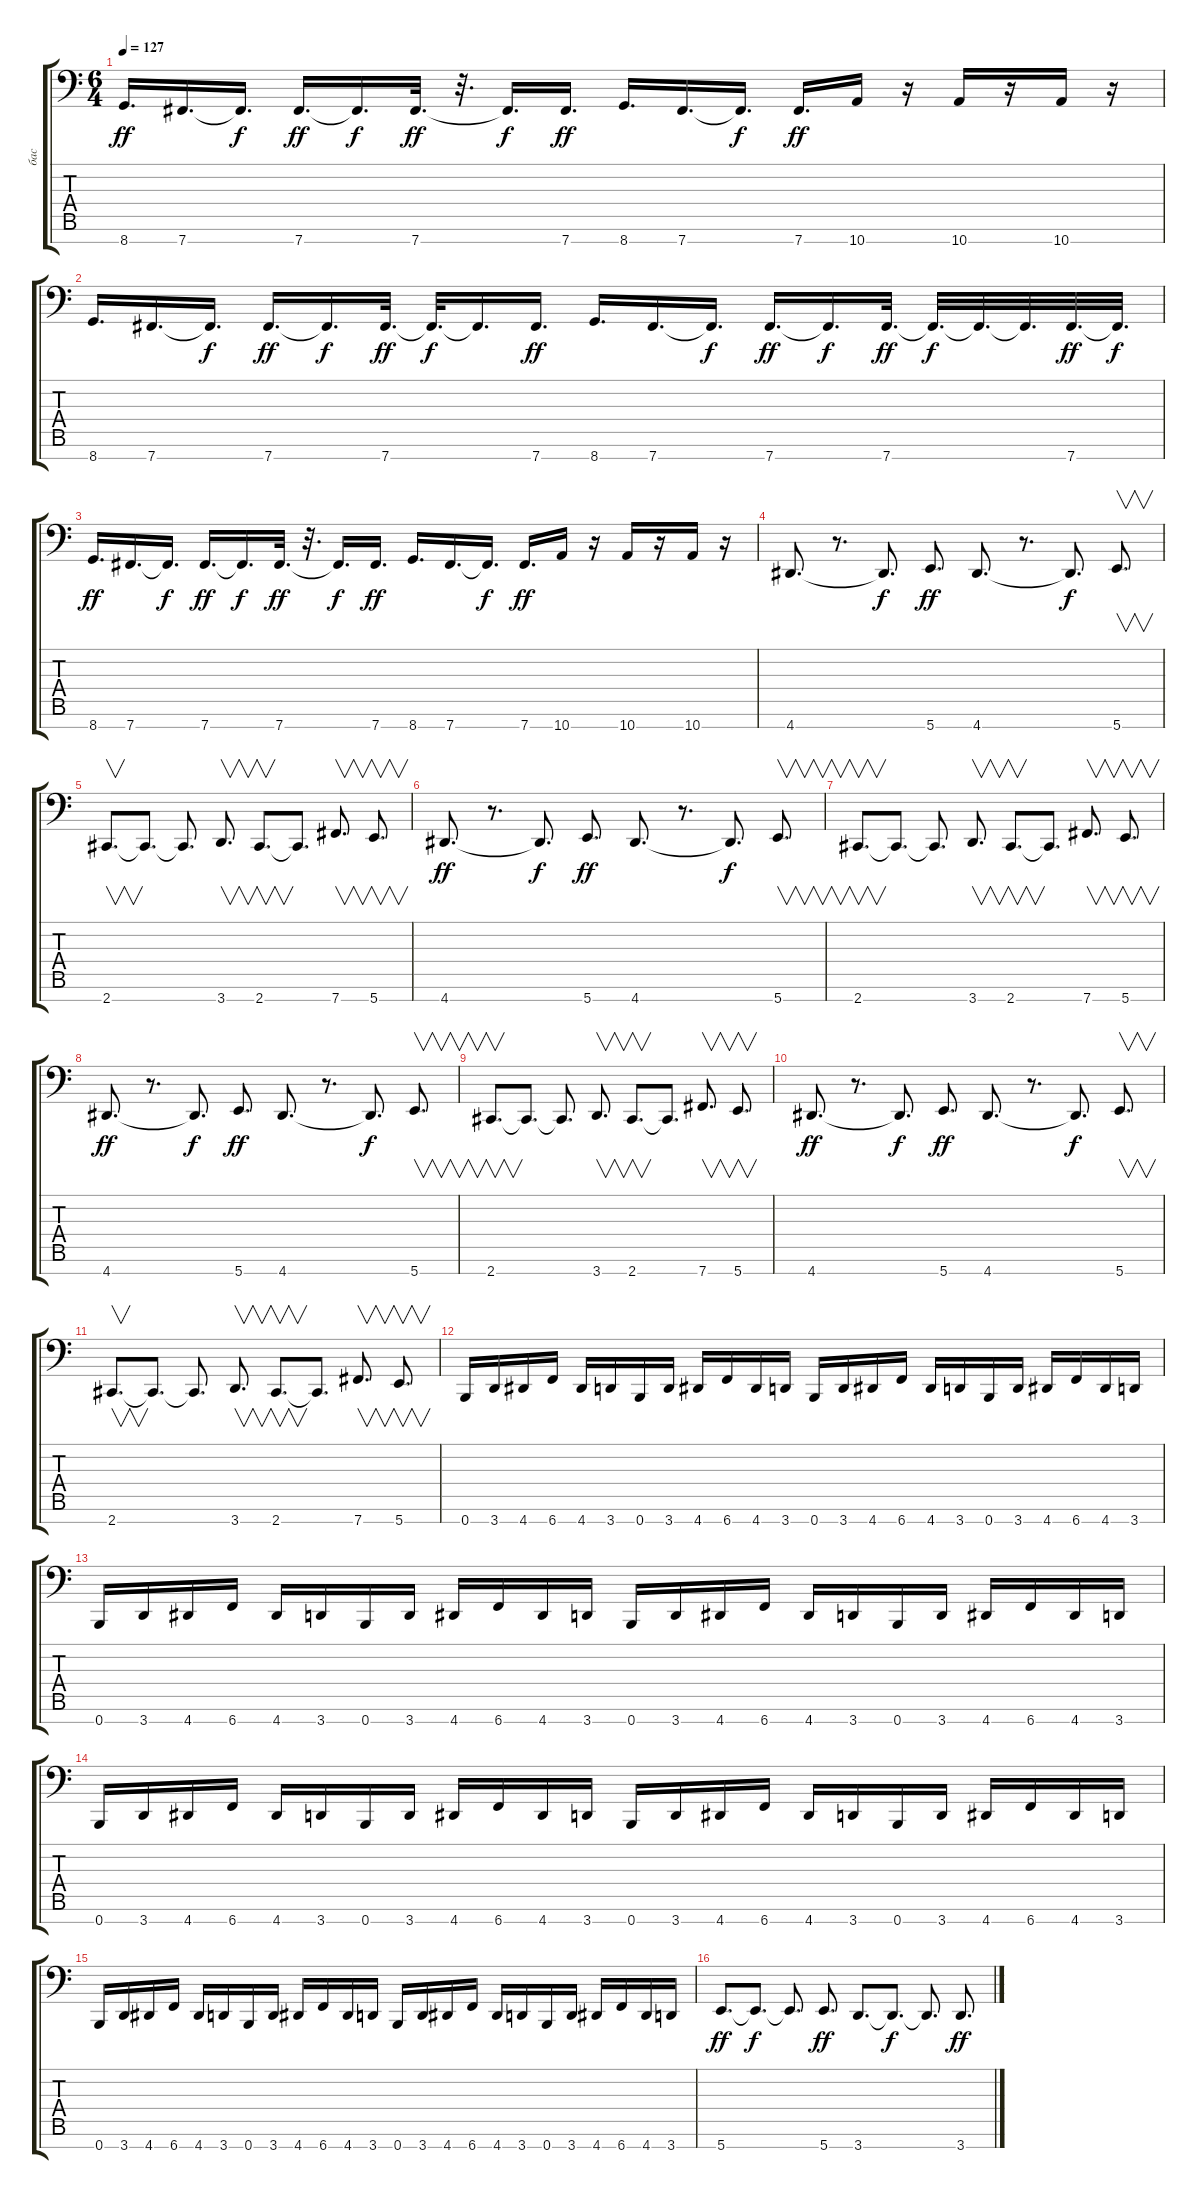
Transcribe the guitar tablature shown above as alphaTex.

\track ("бас" "бас") {instrument electricbassfinger}
\staff {score tabs}
\tuning (E3 B2 G2 D2 A1 E1 B0) {hide}
\ts (6 4)
\tempo 127
\clef f4
\ks c
8.7.16{d dy ff} 7.7.16{d} 7.7{t}.16{d dy f} 7.7.16{d dy ff} 7.7{t}.16{d dy f} 7.7.32{d dy ff} r.32{d} 7.7{t}.16{d dy f} 7.7.16{d dy ff} 8.7.16{d} 7.7.16{d} 7.7{t}.16{d dy f} 7.7.16{d dy ff} 10.7.16 r.16 10.7.16 r.16 10.7.16 r.16 |
8.7.16{d} 7.7.16{d} 7.7{t}.16{d dy f} 7.7.16{d dy ff} 7.7{t}.16{d dy f} 7.7.32{d dy ff} 7.7{t}.32{d dy f} 7.7{t}.16{d} 7.7.16{d dy ff} 8.7.16{d} 7.7.16{d} 7.7{t}.16{d dy f} 7.7.16{d dy ff} 7.7{t}.16{d dy f} 7.7.32{d dy ff} 7.7{t}.32{d dy f} 7.7{t}.32{d} 7.7{t}.32{d} 7.7.32{d dy ff} 7.7{t}.32{d dy f} |
8.7.16{d dy ff} 7.7.16{d} 7.7{t}.16{d dy f} 7.7.16{d dy ff} 7.7{t}.16{d dy f} 7.7.32{d dy ff} r.32{d} 7.7{t}.16{d dy f} 7.7.16{d dy ff} 8.7.16{d} 7.7.16{d} 7.7{t}.16{d dy f} 7.7.16{d dy ff} 10.7.16 r.16 10.7.16 r.16 10.7.16 r.16 |
4.7.8{d} r.8{d} 4.7{t}.8{d dy f} 5.7.8{d dy ff} 4.7.8{d} r.8{d} 4.7{t}.8{d dy f} 5.7.8{v d} |
2.7.8{v d} 2.7{t}.8{d} 2.7{t}.8{d} 3.7.8{v d} 2.7.8{v d} 2.7{t}.8{d} 7.7.8{v d} 5.7.8{v d} |
4.7.8{d dy ff} r.8{d} 4.7{t}.8{d dy f} 5.7.8{d dy ff} 4.7.8{d} r.8{d} 4.7{t}.8{d dy f} 5.7.8{v d} |
2.7.8{v d} 2.7{t}.8{d} 2.7{t}.8{d} 3.7.8{v d} 2.7.8{v d} 2.7{t}.8{d} 7.7.8{v d} 5.7.8{v d} |
4.7.8{d dy ff} r.8{d} 4.7{t}.8{d dy f} 5.7.8{d dy ff} 4.7.8{d} r.8{d} 4.7{t}.8{d dy f} 5.7.8{v d} |
2.7.8{v d} 2.7{t}.8{d} 2.7{t}.8{d} 3.7.8{v d} 2.7.8{v d} 2.7{t}.8{d} 7.7.8{v d} 5.7.8{v d} |
4.7.8{d dy ff} r.8{d} 4.7{t}.8{d dy f} 5.7.8{d dy ff} 4.7.8{d} r.8{d} 4.7{t}.8{d dy f} 5.7.8{v d} |
2.7.8{v d} 2.7{t}.8{d} 2.7{t}.8{d} 3.7.8{v d} 2.7.8{v d} 2.7{t}.8{d} 7.7.8{v d} 5.7.8{v d} |
0.7.16 3.7.16 4.7.16 6.7.16 4.7.16 3.7.16 0.7.16 3.7.16 4.7.16 6.7.16 4.7.16 3.7.16 0.7.16 3.7.16 4.7.16 6.7.16 4.7.16 3.7.16 0.7.16 3.7.16 4.7.16 6.7.16 4.7.16 3.7.16 |
0.7.16 3.7.16 4.7.16 6.7.16 4.7.16 3.7.16 0.7.16 3.7.16 4.7.16 6.7.16 4.7.16 3.7.16 0.7.16 3.7.16 4.7.16 6.7.16 4.7.16 3.7.16 0.7.16 3.7.16 4.7.16 6.7.16 4.7.16 3.7.16 |
0.7.16 3.7.16 4.7.16 6.7.16 4.7.16 3.7.16 0.7.16 3.7.16 4.7.16 6.7.16 4.7.16 3.7.16 0.7.16 3.7.16 4.7.16 6.7.16 4.7.16 3.7.16 0.7.16 3.7.16 4.7.16 6.7.16 4.7.16 3.7.16 |
0.7.16 3.7.16 4.7.16 6.7.16 4.7.16 3.7.16 0.7.16 3.7.16 4.7.16 6.7.16 4.7.16 3.7.16 0.7.16 3.7.16 4.7.16 6.7.16 4.7.16 3.7.16 0.7.16 3.7.16 4.7.16 6.7.16 4.7.16 3.7.16 |
5.7.8{d dy ff} 5.7{t}.8{d dy f} 5.7{t}.8{d} 5.7.8{d dy ff} 3.7.8{d} 3.7{t}.8{d dy f} 3.7{t}.8{d} 3.7.8{d dy ff}
